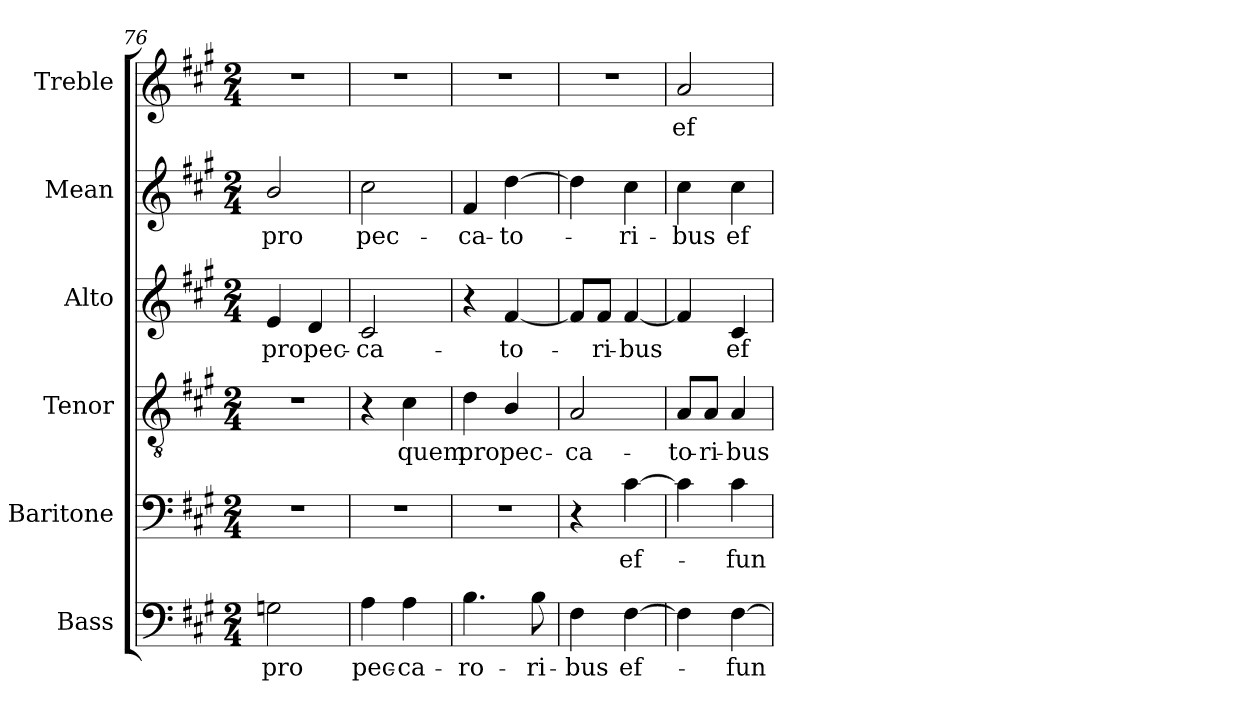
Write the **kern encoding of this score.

**kern	**text	**kern	**text	**kern	**text	**kern	**text	**kern	**text	**kern	**text
*part6	*part6	*part5	*part5	*part4	*part4	*part3	*part3	*part2	*part2	*part1	*part1
*staff6	*staff6	*staff5	*staff5	*staff4	*staff4	*staff3	*staff3	*staff2	*staff2	*staff1	*staff1
*I"Bass	*	*I"Baritone	*	*I"Tenor	*	*I"Alto	*	*I"Mean	*	*I"Treble	*
*I'B.	*	*I'Bar.	*	*I'T.	*	*I'A.	*	*I'M.	*	*I'Tr.	*
*clefF4	*	*clefF4	*	*clefGv2	*	*clefG2	*	*clefG2	*	*clefG2	*
*	*	*	*	*ITrd7c12	*	*	*	*	*	*	*
*k[f#c#g#]	*	*k[f#c#g#]	*	*k[f#c#g#]	*	*k[f#c#g#]	*	*k[f#c#g#]	*	*k[f#c#g#]	*
*A:	*	*A:	*	*A:	*	*A:	*	*A:	*	*A:	*
*M2/4	*	*M2/4	*	*M2/4	*	*M2/4	*	*M2/4	*	*M2/4	*
=76	=76	=76	=76	=76	=76	=76	=76	=76	=76	=76	=76
!	!LO:LY:b:color=#000000	!LO:N:vis=1	!	!LO:N:vis=1	!	!	!	!	!	!	!
!	!	!	!	!	!	!	!LO:LY:b:color=#000000	!	!	!	!
!	!	!	!	!	!	!	!	!	!LO:LY:b:color=#000000	!LO:N:vis=1	!
2Gni\	pro	2r	.	2r	.	4ei/	pro	2bi/	pro	2r	.
!	!	!	!	!	!	!	!LO:LY:b:color=#000000	!	!	!	!
.	.	.	.	.	.	4di/	pec-	.	.	.	.
=77	=77	=77	=77	=77	=77	=77	=77	=77	=77	=77	=77
!	!LO:LY:b:color=#000000	!LO:N:vis=1	!	!	!	!	!	!	!	!	!
!	!	!	!	!	!	!	!LO:LY:b:color=#000000	!	!	!	!
!	!	!	!	!	!	!	!	!	!LO:LY:b:color=#000000	!LO:N:vis=1	!
4Ai\	pec-	2r	.	4r	.	2c#i/	-ca-	2cc#i\	pec-	2r	.
!	!LO:LY:b:color=#000000	!	!	!	!	!	!	!	!	!	!
!	!	!	!	!	!LO:LY:b:color=#000000	!	!	!	!	!	!
4Ai\	-ca-	.	.	4C#i\	quem	.	.	.	.	.	.
!!LO:LB:g=z
=78	=78	=78	=78	=78	=78	=78	=78	=78	=78	=78	=78
!	!LO:LY:b:color=#000000	!LO:N:vis=1	!	!	!	!	!	!	!	!	!
!	!	!	!	!	!LO:LY:b:color=#000000	!	!	!	!	!	!
!	!	!	!	!	!	!	!	!	!LO:LY:b:color=#000000	!LO:N:vis=1	!
4.Bi\	-ro-	2r	.	4Di\	pro	4r	.	4f#i/	-ca-	2r	.
!	!	!	!	!	!LO:LY:b:color=#000000	!	!	!	!	!	!
!	!	!	!	!	!	!	!LO:LY:b:color=#000000	!	!	!	!
!	!	!	!	!	!	!	!	!	!LO:LY:b:color=#000000	!	!
.	.	.	.	4BBi/	pec-	[4f#i/	-to-	[4ddi\	-to-	.	.
!	!LO:LY:b:color=#000000	!	!	!	!	!	!	!	!	!	!
8Bi\	-ri-	.	.	.	.	.	.	.	.	.	.
=79	=79	=79	=79	=79	=79	=79	=79	=79	=79	=79	=79
!	!LO:LY:b:color=#000000	!	!	!	!	!	!	!	!	!	!
!	!	!	!	!	!LO:LY:b:color=#000000	!	!	!	!	!LO:N:vis=1	!
4F#i\	-bus	4r	.	2AAi/	-ca-	8f#i/L]	.	4ddi\]	.	2r	.
!	!	!	!	!	!	!	!LO:LY:b:color=#000000	!	!	!	!
.	.	.	.	.	.	8f#i/J	-ri-	.	.	.	.
!	!LO:LY:b:color=#000000	!	!	!	!	!	!	!	!	!	!
!	!	!	!LO:LY:b:color=#000000	!	!	!	!	!	!	!	!
!	!	!	!	!	!	!	!LO:LY:b:color=#000000	!	!	!	!
!	!	!	!	!	!	!	!	!	!LO:LY:b:color=#000000	!	!
[4F#i\	ef-	[4c#i\	ef-	.	.	[4f#i/	-bus	4cc#i\	-ri-	.	.
=80	=80	=80	=80	=80	=80	=80	=80	=80	=80	=80	=80
!	!	!	!	!	!LO:LY:b:color=#000000	!	!	!	!	!	!
!	!	!	!	!	!	!	!	!	!LO:LY:b:color=#000000	!	!
!	!	!	!	!	!	!	!	!	!	!	!LO:LY:b:color=#000000
4F#i\]	.	4c#i\]	.	8AAi/L	-to-	4f#i/]	.	4cc#i\	-bus	2ai/	ef-
!	!	!	!	!	!LO:LY:b:color=#000000	!	!	!	!	!	!
.	.	.	.	8AAi/J	-ri-	.	.	.	.	.	.
!	!LO:LY:b:color=#000000	!	!	!	!	!	!	!	!	!	!
!	!	!	!LO:LY:b:color=#000000	!	!	!	!	!	!	!	!
!	!	!	!	!	!LO:LY:b:color=#000000	!	!	!	!	!	!
!	!	!	!	!	!	!	!LO:LY:b:color=#000000	!	!	!	!
!	!	!	!	!	!	!	!	!	!LO:LY:b:color=#000000	!	!
[4F#i\	-fun-	4c#i\	-fun-	4AAi/	-bus	4c#i/	ef-	4cc#i\	ef-	.	.
=	=	=	=	=	=	=	=	=	=	=	=
*-	*-	*-	*-	*-	*-	*-	*-	*-	*-	*-	*-
